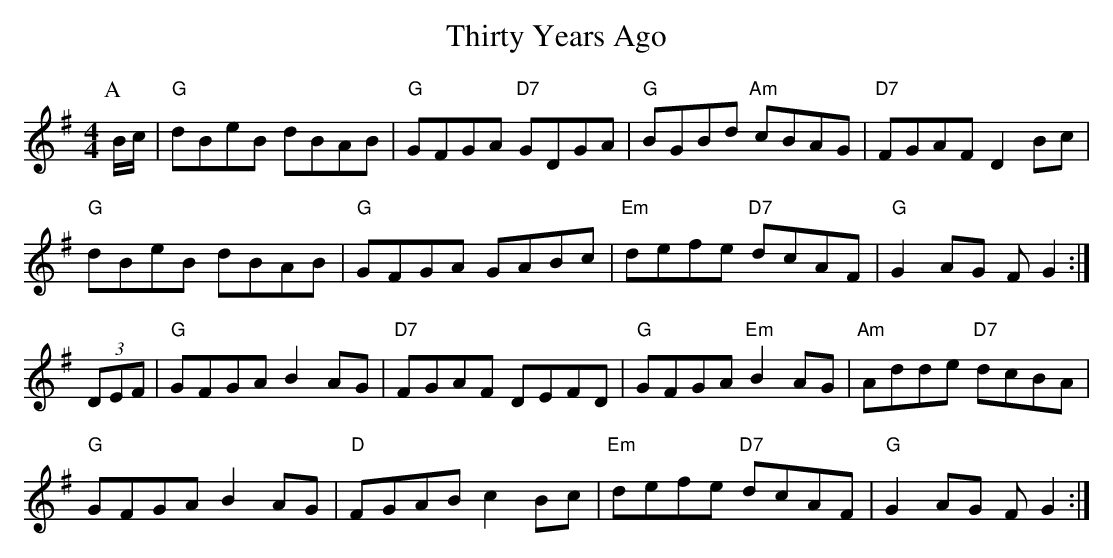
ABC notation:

X:1
T:Thirty Years Ago
M:4/4
L:1/4
K:G
P:A
B/4c/4|"G"d/2B/2e/2B/2 d/2B/2A/2B/2|"G"G/2F/2G/2A/2 "D7"G/2D/2G/2A/2|\
"G"B/2G/2B/2d/2 "Am"c/2B/2A/2G/2|"D7"F/2G/2A/2F/2 DB/2c/2|
"G"d/2B/2e/2B/2 d/2B/2A/2B/2|"G"G/2F/2G/2A/2 G/2A/2B/2c/2|\
"Em"d/2e/2f/2e/2 "D7"d/2c/2A/2F/2|"G"GA/2G/2 F/2G:|
(3D/2E/2F/2|"G"G/2F/2G/2A/2 BA/2G/2|"D7"F/2G/2A/2F/2 D/2E/2F/2D/2|\
"G"G/2F/2G/2A/2 "Em"BA/2G/2|"Am"A/2d/2d/2e/2 "D7"d/2c/2B/2A/2|
"G"G/2F/2G/2A/2 BA/2G/2|"D"F/2G/2A/2B/2 cB/2c/2|\
"Em"d/2e/2f/2e/2 "D7"d/2c/2A/2F/2|"G"GA/2G/2 F/2G:|
